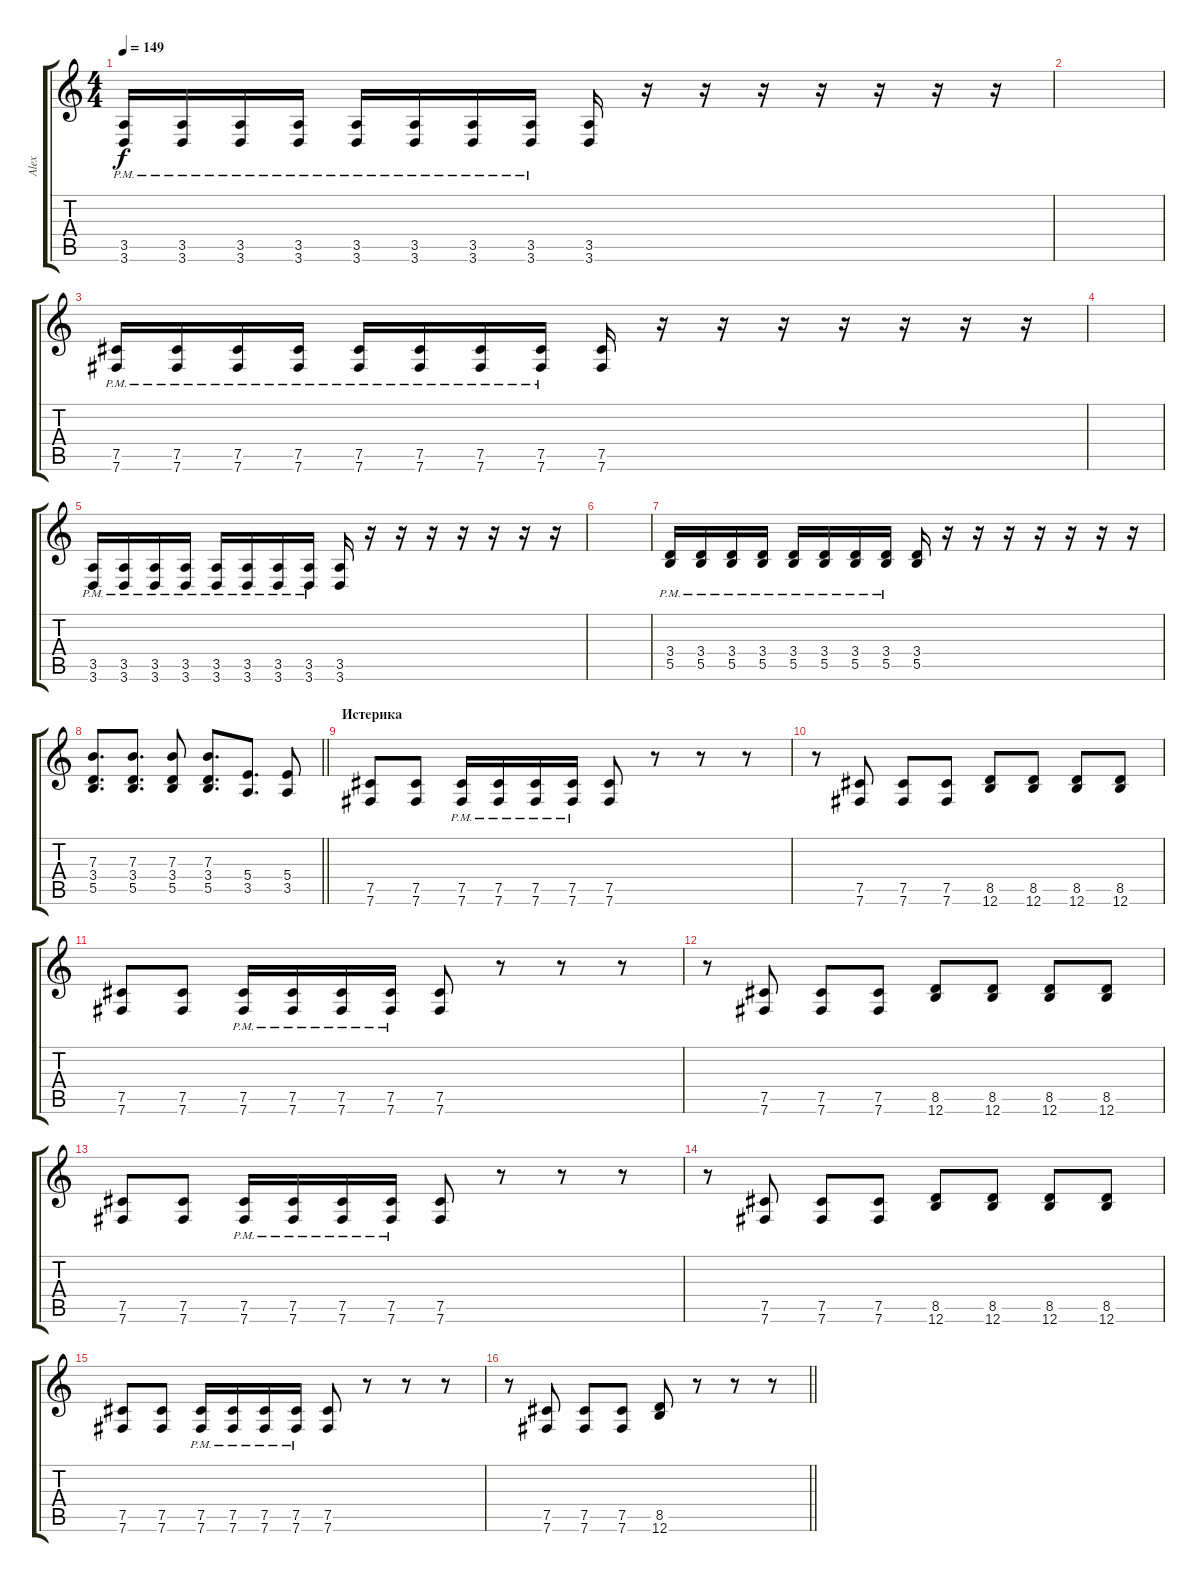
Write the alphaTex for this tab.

\track ("Alex" "Alex") {instrument distortionguitar}
\staff {score tabs}
\tuning (Db4 Ab3 E3 B2 Gb2 B1) {hide}
\ts (4 4)
\tempo 149
\clef g2
\ks c
(3.5{pm} 3.6{pm}).16{dy f} (3.5{pm} 3.6{pm}).16 (3.5{pm} 3.6{pm}).16 (3.5{pm} 3.6{pm}).16 (3.5{pm} 3.6{pm}).16 (3.5{pm} 3.6{pm}).16 (3.5{pm} 3.6{pm}).16 (3.5{pm} 3.6{pm}).16 (3.5 3.6).16 r.16 r.16 r.16 r.16 r.16 r.16 r.16 |
|
(7.5{pm} 7.6{pm}).16 (7.5{pm} 7.6{pm}).16 (7.5{pm} 7.6{pm}).16 (7.5{pm} 7.6{pm}).16 (7.5{pm} 7.6{pm}).16 (7.5{pm} 7.6{pm}).16 (7.5{pm} 7.6{pm}).16 (7.5{pm} 7.6{pm}).16 (7.5 7.6).16 r.16 r.16 r.16 r.16 r.16 r.16 r.16 |
|
(3.5{pm} 3.6{pm}).16 (3.5{pm} 3.6{pm}).16 (3.5{pm} 3.6{pm}).16 (3.5{pm} 3.6{pm}).16 (3.5{pm} 3.6{pm}).16 (3.5{pm} 3.6{pm}).16 (3.5{pm} 3.6{pm}).16 (3.5{pm} 3.6{pm}).16 (3.5 3.6).16 r.16 r.16 r.16 r.16 r.16 r.16 r.16 |
|
(3.4{pm} 5.5{pm}).16 (3.4{pm} 5.5{pm}).16 (3.4{pm} 5.5{pm}).16 (3.4{pm} 5.5{pm}).16 (3.4{pm} 5.5{pm}).16 (3.4{pm} 5.5{pm}).16 (3.4{pm} 5.5{pm}).16 (3.4{pm} 5.5{pm}).16 (3.4 5.5).16 r.16 r.16 r.16 r.16 r.16 r.16 r.16 |
\barLineRight lightlight
(7.3 3.4 5.5).8{d} (7.3 3.4 5.5).8{d} (7.3 3.4 5.5).8 (7.3 3.4 5.5).8{d} (5.4 3.5).8{d} (5.4 3.5).8 |
\section ("" "Истерика")
(7.5 7.6).8 (7.5 7.6).8 (7.5{pm} 7.6{pm}).16 (7.5{pm} 7.6{pm}).16 (7.5{pm} 7.6{pm}).16 (7.5{pm} 7.6{pm}).16 (7.5 7.6).8 r.8 r.8 r.8 |
r.8 (7.5 7.6).8 (7.5 7.6).8 (7.5 7.6).8 (8.5 12.6).8 (8.5 12.6).8 (8.5 12.6).8 (8.5 12.6).8 |
(7.5 7.6).8 (7.5 7.6).8 (7.5{pm} 7.6{pm}).16 (7.5{pm} 7.6{pm}).16 (7.5{pm} 7.6{pm}).16 (7.5{pm} 7.6{pm}).16 (7.5 7.6).8 r.8 r.8 r.8 |
r.8 (7.5 7.6).8 (7.5 7.6).8 (7.5 7.6).8 (8.5 12.6).8 (8.5 12.6).8 (8.5 12.6).8 (8.5 12.6).8 |
(7.5 7.6).8 (7.5 7.6).8 (7.5{pm} 7.6{pm}).16 (7.5{pm} 7.6{pm}).16 (7.5{pm} 7.6{pm}).16 (7.5{pm} 7.6{pm}).16 (7.5 7.6).8 r.8 r.8 r.8 |
r.8 (7.5 7.6).8 (7.5 7.6).8 (7.5 7.6).8 (8.5 12.6).8 (8.5 12.6).8 (8.5 12.6).8 (8.5 12.6).8 |
(7.5 7.6).8 (7.5 7.6).8 (7.5{pm} 7.6{pm}).16 (7.5{pm} 7.6{pm}).16 (7.5{pm} 7.6{pm}).16 (7.5{pm} 7.6{pm}).16 (7.5 7.6).8 r.8 r.8 r.8 |
\barLineRight lightlight
r.8 (7.5 7.6).8 (7.5 7.6).8 (7.5 7.6).8 (8.5 12.6).8 r.8 r.8 r.8
